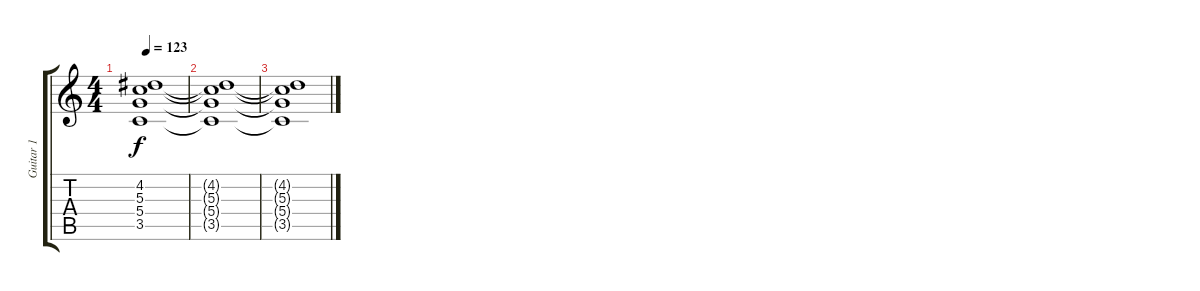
\track ("Guitar 1" "Guitar 1") {instrument distortionguitar}
\staff {score tabs}
\tuning (E4 B3 G3 D3 A2 D2) {hide}
\ts (4 4)
\tempo 123
\clef g2
\ks c
(4.2 5.3 5.4 3.5).1{dy f} |
(4.2{t} 5.3{t} 5.4{t} 3.5{t}).1 |
(4.2{t} 5.3{t} 5.4{t} 3.5{t}).1
